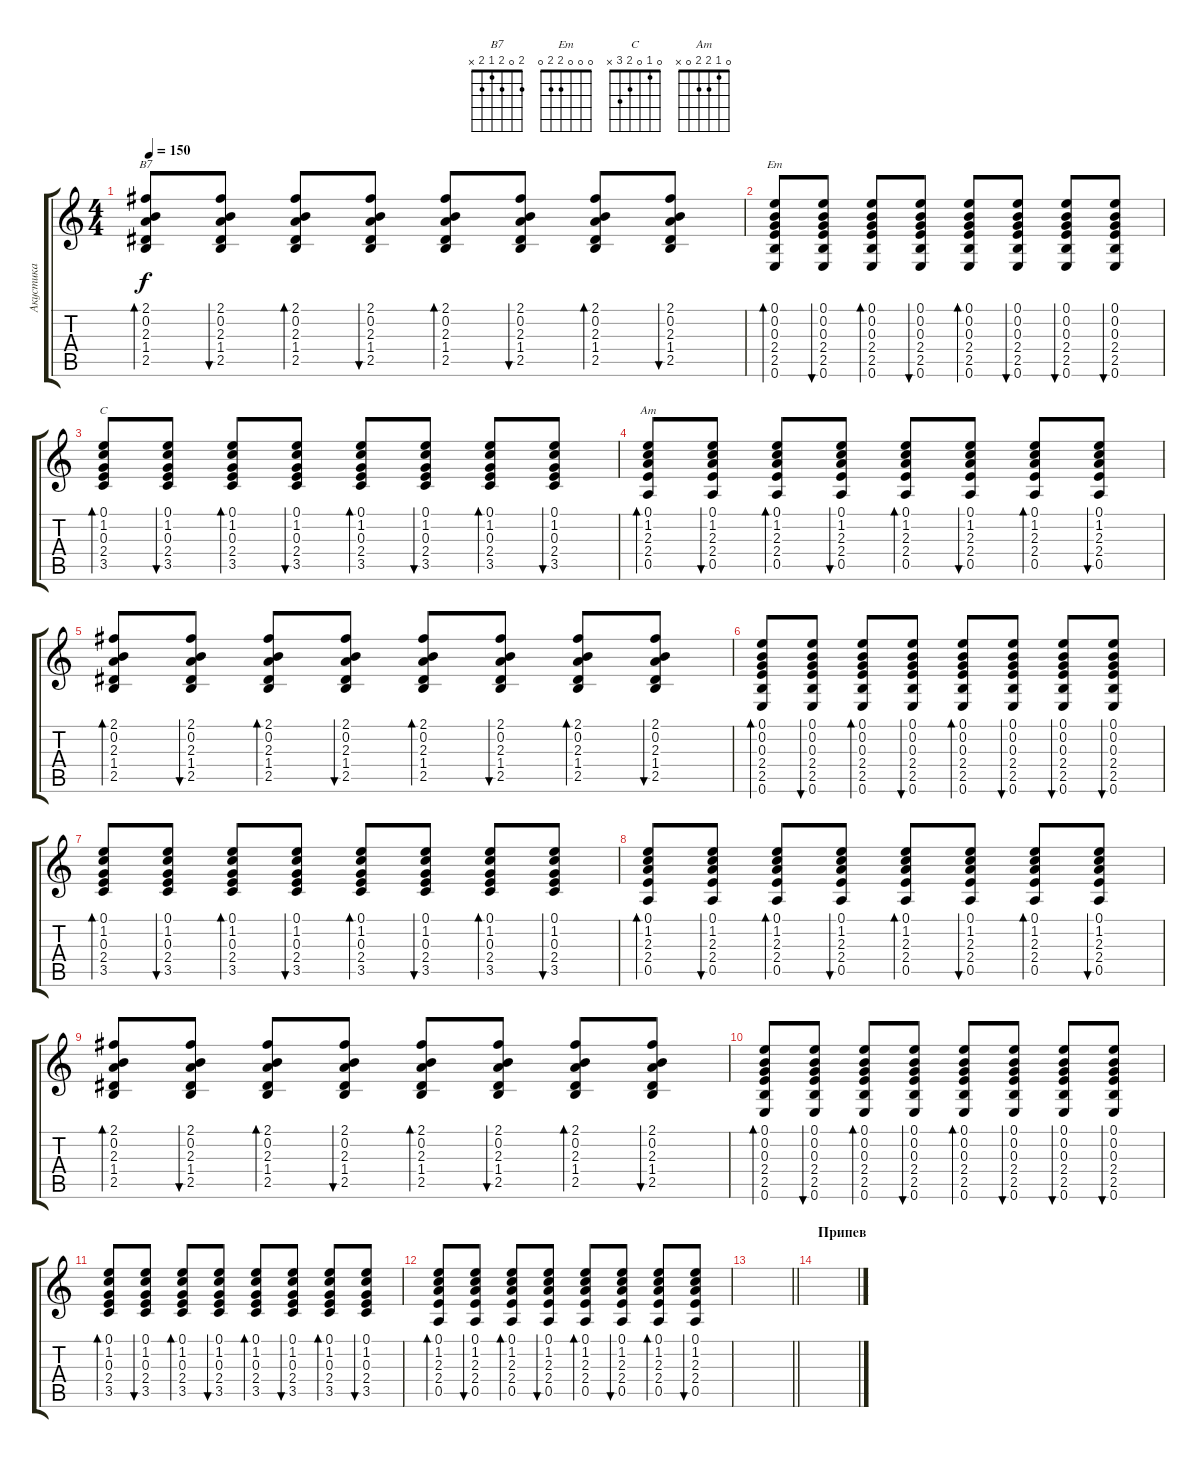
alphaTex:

\track ("Акустика" "Акустика") {instrument acousticguitarsteel}
\staff {score tabs}
\tuning (E4 B3 G3 D3 A2 E2) {hide}
\chord ("B7" 2 0 2 1 2 x)
\chord ("Em" 0 0 0 2 2 0)
\chord ("C" 0 1 0 2 3 x)
\chord ("Am" 0 1 2 2 0 x)
\ts (4 4)
\tempo 150
\clef g2
\ks c
(2.1 0.2 2.3 1.4 2.5).8{bd 60 ch "B7" dy f} (2.1 0.2 2.3 1.4 2.5).8{bu 60} (2.1 0.2 2.3 1.4 2.5).8{bd 60} (2.1 0.2 2.3 1.4 2.5).8{bu 60} (2.1 0.2 2.3 1.4 2.5).8{bd 60} (2.1 0.2 2.3 1.4 2.5).8{bu 60} (2.1 0.2 2.3 1.4 2.5).8{bd 60} (2.1 0.2 2.3 1.4 2.5).8{bu 60} |
(0.1 0.2 0.3 2.4 2.5 0.6).8{bd 60 ch "Em"} (0.1 0.2 0.3 2.4 2.5 0.6).8{bu 60} (0.1 0.2 0.3 2.4 2.5 0.6).8{bd 60} (0.1 0.2 0.3 2.4 2.5 0.6).8{bu 60} (0.1 0.2 0.3 2.4 2.5 0.6).8{bd 60} (0.1 0.2 0.3 2.4 2.5 0.6).8{bu 60} (0.1 0.2 0.3 2.4 2.5 0.6).8{bu 60} (0.1 0.2 0.3 2.4 2.5 0.6).8{bu 60} |
(0.1 1.2 0.3 2.4 3.5).8{bd 60 ch "C"} (0.1 1.2 0.3 2.4 3.5).8{bu 60} (0.1 1.2 0.3 2.4 3.5).8{bd 60} (0.1 1.2 0.3 2.4 3.5).8{bu 60} (0.1 1.2 0.3 2.4 3.5).8{bd 60} (0.1 1.2 0.3 2.4 3.5).8{bu 60} (0.1 1.2 0.3 2.4 3.5).8{bd 60} (0.1 1.2 0.3 2.4 3.5).8{bu 60} |
(0.1 1.2 2.3 2.4 0.5).8{bd 60 ch "Am"} (0.1 1.2 2.3 2.4 0.5).8{bu 60} (0.1 1.2 2.3 2.4 0.5).8{bd 60} (0.1 1.2 2.3 2.4 0.5).8{bu 60} (0.1 1.2 2.3 2.4 0.5).8{bd 60} (0.1 1.2 2.3 2.4 0.5).8{bu 60} (0.1 1.2 2.3 2.4 0.5).8{bd 60} (0.1 1.2 2.3 2.4 0.5).8{bu 60} |
(2.1 0.2 2.3 1.4 2.5).8{bd 60} (2.1 0.2 2.3 1.4 2.5).8{bu 60} (2.1 0.2 2.3 1.4 2.5).8{bd 60} (2.1 0.2 2.3 1.4 2.5).8{bu 60} (2.1 0.2 2.3 1.4 2.5).8{bd 60} (2.1 0.2 2.3 1.4 2.5).8{bu 60} (2.1 0.2 2.3 1.4 2.5).8{bd 60} (2.1 0.2 2.3 1.4 2.5).8{bu 60} |
(0.1 0.2 0.3 2.4 2.5 0.6).8{bd 60} (0.1 0.2 0.3 2.4 2.5 0.6).8{bu 60} (0.1 0.2 0.3 2.4 2.5 0.6).8{bd 60} (0.1 0.2 0.3 2.4 2.5 0.6).8{bu 60} (0.1 0.2 0.3 2.4 2.5 0.6).8{bd 60} (0.1 0.2 0.3 2.4 2.5 0.6).8{bu 60} (0.1 0.2 0.3 2.4 2.5 0.6).8{bu 60} (0.1 0.2 0.3 2.4 2.5 0.6).8{bu 60} |
(0.1 1.2 0.3 2.4 3.5).8{bd 60} (0.1 1.2 0.3 2.4 3.5).8{bu 60} (0.1 1.2 0.3 2.4 3.5).8{bd 60} (0.1 1.2 0.3 2.4 3.5).8{bu 60} (0.1 1.2 0.3 2.4 3.5).8{bd 60} (0.1 1.2 0.3 2.4 3.5).8{bu 60} (0.1 1.2 0.3 2.4 3.5).8{bd 60} (0.1 1.2 0.3 2.4 3.5).8{bu 60} |
(0.1 1.2 2.3 2.4 0.5).8{bd 60} (0.1 1.2 2.3 2.4 0.5).8{bu 60} (0.1 1.2 2.3 2.4 0.5).8{bd 60} (0.1 1.2 2.3 2.4 0.5).8{bu 60} (0.1 1.2 2.3 2.4 0.5).8{bd 60} (0.1 1.2 2.3 2.4 0.5).8{bu 60} (0.1 1.2 2.3 2.4 0.5).8{bd 60} (0.1 1.2 2.3 2.4 0.5).8{bu 60} |
(2.1 0.2 2.3 1.4 2.5).8{bd 60} (2.1 0.2 2.3 1.4 2.5).8{bu 60} (2.1 0.2 2.3 1.4 2.5).8{bd 60} (2.1 0.2 2.3 1.4 2.5).8{bu 60} (2.1 0.2 2.3 1.4 2.5).8{bd 60} (2.1 0.2 2.3 1.4 2.5).8{bu 60} (2.1 0.2 2.3 1.4 2.5).8{bd 60} (2.1 0.2 2.3 1.4 2.5).8{bu 60} |
(0.1 0.2 0.3 2.4 2.5 0.6).8{bd 60} (0.1 0.2 0.3 2.4 2.5 0.6).8{bu 60} (0.1 0.2 0.3 2.4 2.5 0.6).8{bd 60} (0.1 0.2 0.3 2.4 2.5 0.6).8{bu 60} (0.1 0.2 0.3 2.4 2.5 0.6).8{bd 60} (0.1 0.2 0.3 2.4 2.5 0.6).8{bu 60} (0.1 0.2 0.3 2.4 2.5 0.6).8{bu 60} (0.1 0.2 0.3 2.4 2.5 0.6).8{bu 60} |
(0.1 1.2 0.3 2.4 3.5).8{bd 60} (0.1 1.2 0.3 2.4 3.5).8{bu 60} (0.1 1.2 0.3 2.4 3.5).8{bd 60} (0.1 1.2 0.3 2.4 3.5).8{bu 60} (0.1 1.2 0.3 2.4 3.5).8{bd 60} (0.1 1.2 0.3 2.4 3.5).8{bu 60} (0.1 1.2 0.3 2.4 3.5).8{bd 60} (0.1 1.2 0.3 2.4 3.5).8{bu 60} |
(0.1 1.2 2.3 2.4 0.5).8{bd 60} (0.1 1.2 2.3 2.4 0.5).8{bu 60} (0.1 1.2 2.3 2.4 0.5).8{bd 60} (0.1 1.2 2.3 2.4 0.5).8{bu 60} (0.1 1.2 2.3 2.4 0.5).8{bd 60} (0.1 1.2 2.3 2.4 0.5).8{bu 60} (0.1 1.2 2.3 2.4 0.5).8{bd 60} (0.1 1.2 2.3 2.4 0.5).8{bu 60} |
\barLineRight lightlight
|
\section ("" "Припев")
